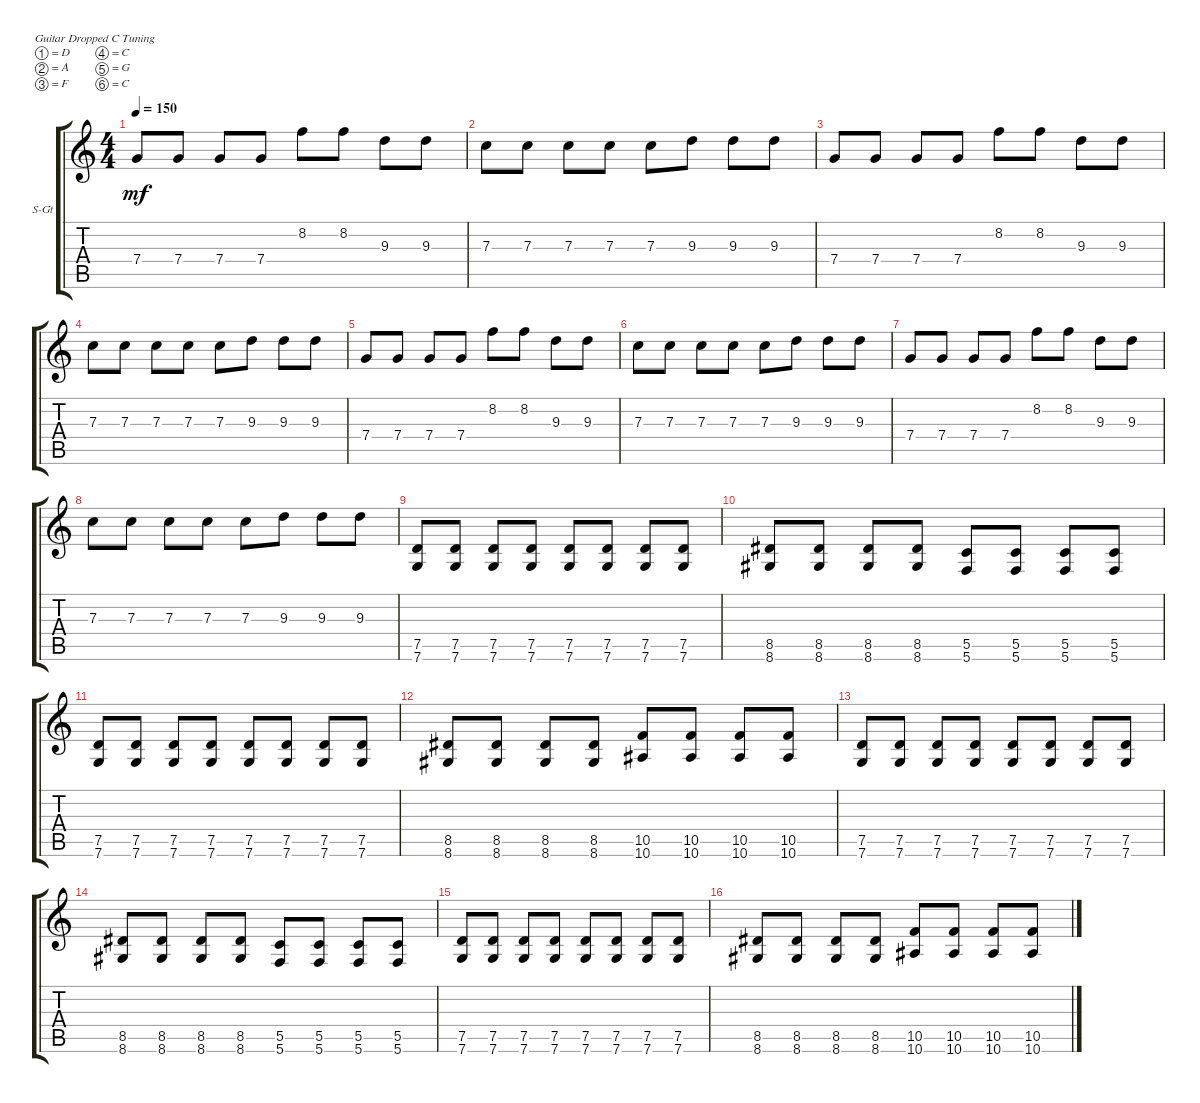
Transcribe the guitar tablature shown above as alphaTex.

\defaultSystemsLayout 4
\bracketExtendMode groupsimilarinstruments
\firstSystemTrackNameOrientation horizontal
\otherSystemsTrackNameOrientation horizontal
\track ("Steel Guitar" "S-Gt") {instrument acousticguitarsteel}
\staff {score tabs}
\tuning (D4 A3 F3 C3 G2 C2)
\ts (4 4)
\tempo 150
\clef g2
\ks c
7.4.8{dy mf} 7.4.8 7.4.8 7.4.8 8.2.8 8.2.8 9.3.8 9.3.8 |
7.3.8 7.3.8 7.3.8 7.3.8 7.3.8 9.3.8 9.3.8 9.3.8 |
7.4.8 7.4.8 7.4.8 7.4.8 8.2.8 8.2.8 9.3.8 9.3.8 |
7.3.8 7.3.8 7.3.8 7.3.8 7.3.8 9.3.8 9.3.8 9.3.8 |
7.4.8 7.4.8 7.4.8 7.4.8 8.2.8 8.2.8 9.3.8 9.3.8 |
7.3.8 7.3.8 7.3.8 7.3.8 7.3.8 9.3.8 9.3.8 9.3.8 |
7.4.8 7.4.8 7.4.8 7.4.8 8.2.8 8.2.8 9.3.8 9.3.8 |
7.3.8 7.3.8 7.3.8 7.3.8 7.3.8 9.3.8 9.3.8 9.3.8 |
(7.6 7.5).8 (7.6 7.5).8 (7.5 7.6).8 (7.6 7.5).8 (7.6 7.5).8 (7.6 7.5).8 (7.5 7.6).8 (7.6 7.5).8 |
(8.6 8.5).8 (8.5 8.6).8 (8.6 8.5).8 (8.6 8.5).8 (5.6 5.5).8 (5.6 5.5).8 (5.5 5.6).8 (5.5 5.6).8 |
(7.6 7.5).8 (7.6 7.5).8 (7.5 7.6).8 (7.6 7.5).8 (7.6 7.5).8 (7.6 7.5).8 (7.5 7.6).8 (7.6 7.5).8 |
(8.5 8.6).8 (8.5 8.6).8 (8.6 8.5).8 (8.6 8.5).8 (10.6 10.5).8 (10.6 10.5).8 (10.5 10.6).8 (10.6 10.5).8 |
(7.6 7.5).8 (7.6 7.5).8 (7.5 7.6).8 (7.6 7.5).8 (7.6 7.5).8 (7.6 7.5).8 (7.5 7.6).8 (7.6 7.5).8 |
(8.6 8.5).8 (8.5 8.6).8 (8.6 8.5).8 (8.6 8.5).8 (5.6 5.5).8 (5.6 5.5).8 (5.5 5.6).8 (5.5 5.6).8 |
(7.6 7.5).8 (7.6 7.5).8 (7.5 7.6).8 (7.6 7.5).8 (7.6 7.5).8 (7.6 7.5).8 (7.5 7.6).8 (7.6 7.5).8 |
(8.5 8.6).8 (8.5 8.6).8 (8.6 8.5).8 (8.6 8.5).8 (10.6 10.5).8 (10.6 10.5).8 (10.5 10.6).8 (10.6 10.5).8
